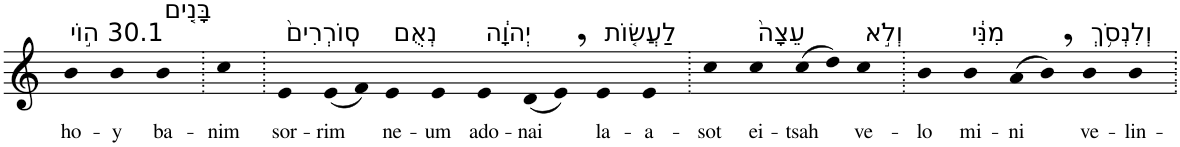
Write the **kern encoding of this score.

**kern	**text
*part1	*part1
*staff1	*staff1
*I"Piano	*
*I'Pno	*
*clefG2	*
*k[]	*
=1	=1
!LO:TX:a:t=30.1 ה֣וֹי	!
!	!LO:LY:b
4b	ho-
!	!LO:LY:b
4b	-y
!LO:TX:a:t=בָּנִ֤ים	!
!	!LO:LY:b
4b	ba-
=2.	=2.
!	!LO:LY:b
4cc	-nim
=3.	=3.
!LO:TX:a:t=סֽוֹרְרִים֙	!
!	!LO:LY:b
4e	sor-
!	!LO:LY:b
(8e	-rim
8f)	.
!LO:TX:a:t=נְאֻם	!
!	!LO:LY:b
4e	ne-
!	!LO:LY:b
4e	-um
!LO:TX:a:t=יְהוָ֔ה	!
!	!LO:LY:b
4e	ado-
!	!LO:LY:b
(8d	-nai
8e,)	.
!LO:TX:a:t=לַעֲשׂ֤וֹת	!
!	!LO:LY:b
4e	la-
!	!LO:LY:b
4e	-a-
=4.	=4.
!	!LO:LY:b
4cc	-sot
!LO:TX:a:t=עֵצָה֙	!
!	!LO:LY:b
4cc	ei-
!	!LO:LY:b
(8cc	-tsah
8dd)	.
!LO:TX:a:t=וְלֹ֣א	!
!	!LO:LY:b
4cc	ve-
=5.	=5.
!	!LO:LY:b
4b	-lo
!LO:TX:a:t=מִנִּ֔י	!
!	!LO:LY:b
4b	mi-
!	!LO:LY:b
(8a	-ni
8b,)	.
!LO:TX:a:t=וְלִנְסֹ֥ךְ	!
!	!LO:LY:b
4b	ve-
!	!LO:LY:b
4b	-lin-
=.	=.
*-	*-
